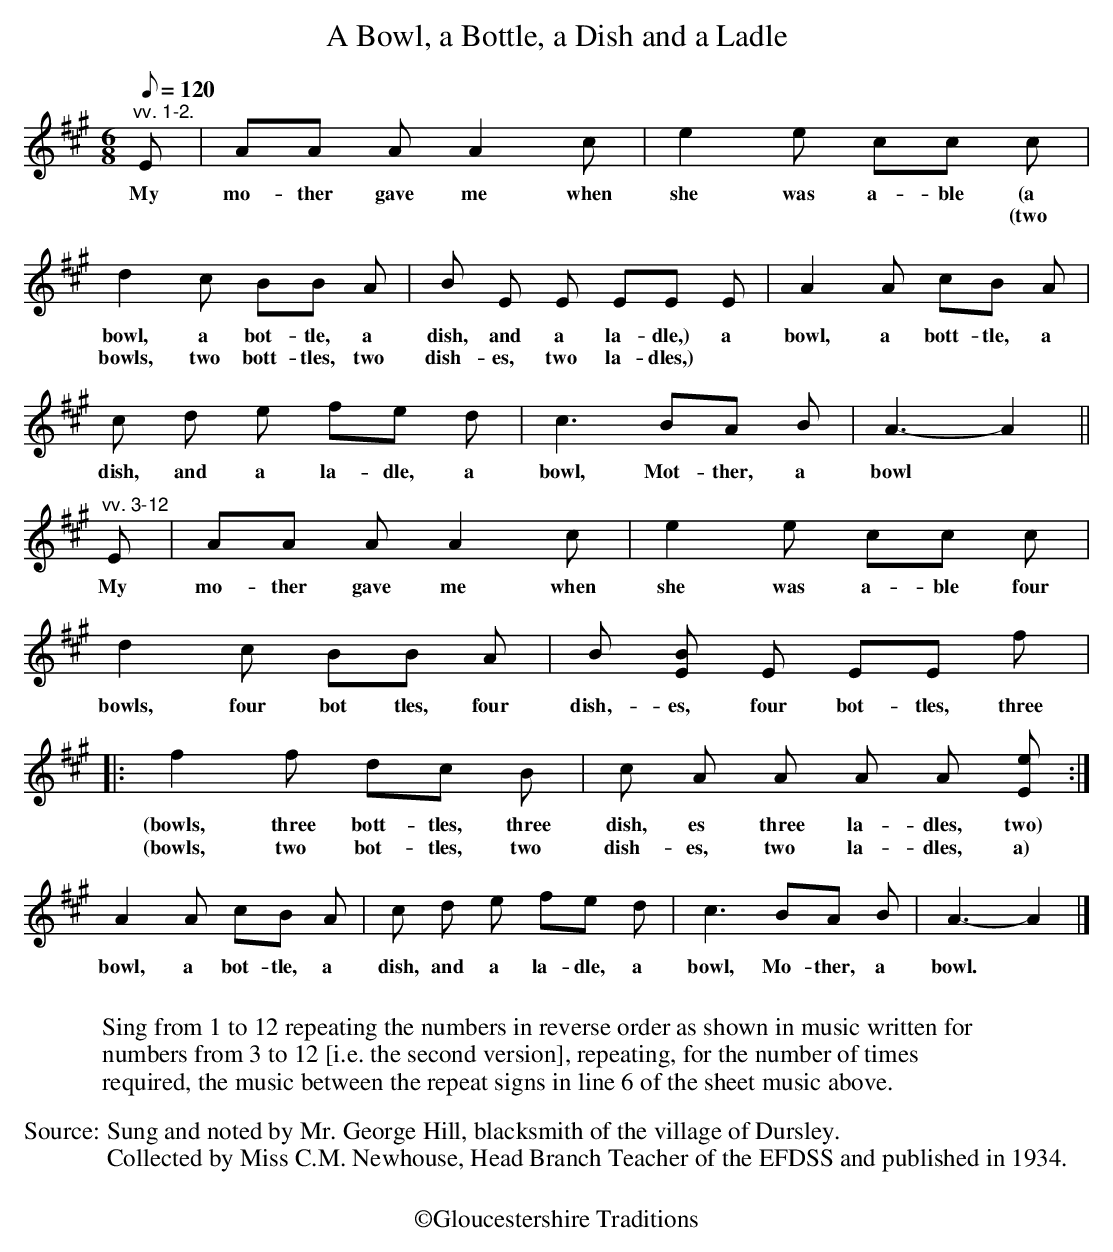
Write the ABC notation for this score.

X:1
T:A Bowl, a Bottle, a Dish and a Ladle
Q:1/8=120
L:1/8
M:6/8
K:A
"^vv. 1-2." E | AA A A2 c | e2 e cc c |$ d2 c BB A | B E E EE E | A2 A cB A |$ c d e fe d |
w: My|mo- ther gave me when|she was a- ble (a|bowl, a bot- tle, a|dish, and a la- dle,) a|bowl, a bott- tle, a|dish, and a la- dle, a|
w: ||* * * * (two|bowls, two bott- tles, two|dish- es, two la- dles,) *|||
c3 BA B | A3- A2 ||$"^vv. 3-12" E | AA A A2 c | e2 e cc c |$ d2 c BB A | B [EB] E EE f |:$
w: bowl, Mot- ther, a|bowl *|My|mo- ther gave me when|she was a- ble four|bowls, four bot tles, four|dish,- es, four bot- tles, three|
w: |||||||
f2 f dc B | c A A A A [Ee] :|$ A2 A cB A | c d e fe d | c3 BA B | A3- A2 |]
w: (bowls, three bott- tles, three|dish, es three la- dles, two)|bowl, a bot- tle, a|dish, and a la- dle, a|bowl, Mo- ther, a|bowl. *|
w: (bowls, two bot- tles, two|dish- es, two la- dles, a)|||||
W:
W:Sing from 1 to 12 repeating the numbers in reverse order as shown in music written for
W:numbers from 3 to 12 [i.e. the second version], repeating, for the number of times
W:required, the music between the repeat signs in line 6 of the sheet music above.
W:
